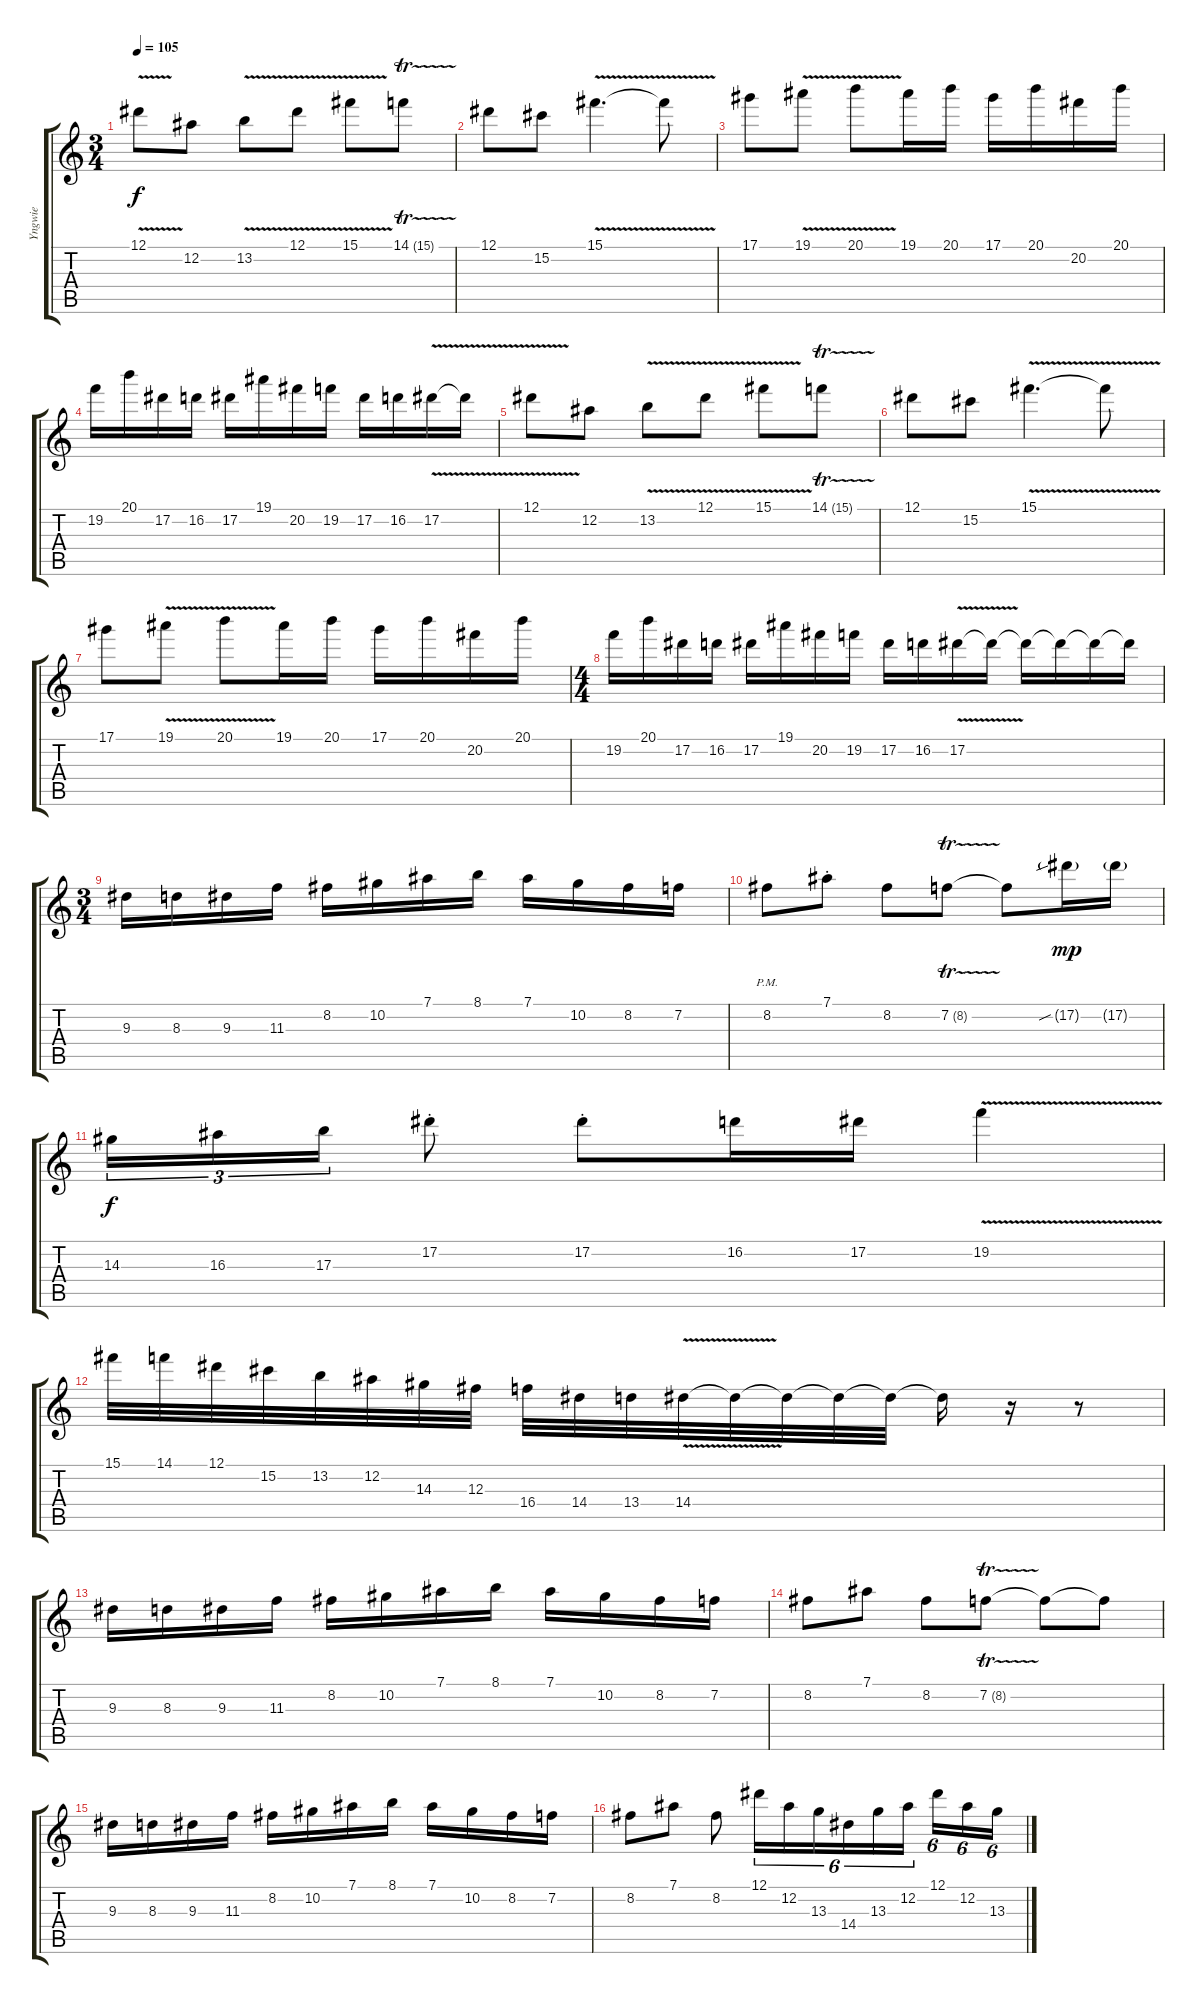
\track ("Yngwie" "Yngwie") {instrument overdrivenguitar}
\staff {score tabs}
\tuning (Eb4 Bb3 Gb3 Db3 Ab2 Eb2) {hide}
\ts (3 4)
\tempo 105
\clef g2
\ks c
12.1{v}.8{dy f} 12.2.8 13.2{v}.8 12.1{v}.8 15.1{v}.8 14.1{tr (15 32)}.8 |
12.1.8 15.2.8 15.1{v}.4{d} 15.1{t}.8 |
17.1.8 19.1{v}.8 20.1{v}.8 19.1.16 20.1.16 17.1.16 20.1.16 20.2.16 20.1.16 |
19.2.16 20.1.16 17.2.16 16.2.16 17.2.16 19.1.16 20.2.16 19.2.16 17.2.16 16.2.16 17.2{v}.16 17.2{t}.16 |
12.1{v}.8 12.2.8 13.2{v}.8 12.1{v}.8 15.1{v}.8 14.1{tr (15 32)}.8 |
12.1.8 15.2.8 15.1{v}.4{d} 15.1{t}.8 |
17.1.8 19.1{v}.8 20.1{v}.8 19.1.16 20.1.16 17.1.16 20.1.16 20.2.16 20.1.16 |
\ts (4 4)
19.2.16 20.1.16 17.2.16 16.2.16 17.2.16 19.1.16 20.2.16 19.2.16 17.2.16 16.2.16 17.2{v}.16 17.2{t}.16 17.2{t}.16 17.2{t}.16 17.2{t}.16 17.2{t}.16 |
\ts (3 4)
9.3.16 8.3.16 9.3.16 11.3.16 8.2.16 10.2.16 7.1.16 8.1.16 7.1.16 10.2.16 8.2.16 7.2.16 |
8.2{pm}.8 7.1{st}.8 8.2.8 7.2{tr (8 32)}.8 7.2{t}.8 17.2{sib g}.16{dy mp} 17.2{g}.16 |
14.3.16{tu (3 2) dy f} 16.3.16{tu (3 2)} 17.3.16{tu (3 2)} 17.2{st}.8 17.2{st}.8 16.2.16 17.2.16 19.2{v}.4 |
15.1.32 14.1.32 12.1.32 15.2.32 13.2.32 12.2.32 14.3.32 12.3.32 16.4.32 14.4.32 13.4.32 14.4{v}.32 14.4{t}.32 14.4{t}.32 14.4{t}.32 14.4{t}.32 14.4{t}.16 r.16 r.8 |
9.3.16 8.3.16 9.3.16 11.3.16 8.2.16 10.2.16 7.1.16 8.1.16 7.1.16 10.2.16 8.2.16 7.2.16 |
8.2.8 7.1.8 8.2.8 7.2{tr (8 32)}.8 7.2{t}.8 7.2{t}.8 |
9.3.16 8.3.16 9.3.16 11.3.16 8.2.16 10.2.16 7.1.16 8.1.16 7.1.16 10.2.16 8.2.16 7.2.16 |
8.2.8 7.1.8 8.2.8 12.1.16{tu (6 4)} 12.2.16{tu (6 4)} 13.3.16{tu (6 4)} 14.4.16{tu (6 4)} 13.3.16{tu (6 4)} 12.2.16{tu (6 4) beam splitsecondary} 12.1.16{tu (6 4)} 12.2.16{tu (6 4)} 13.3.16{tu (6 4)}
